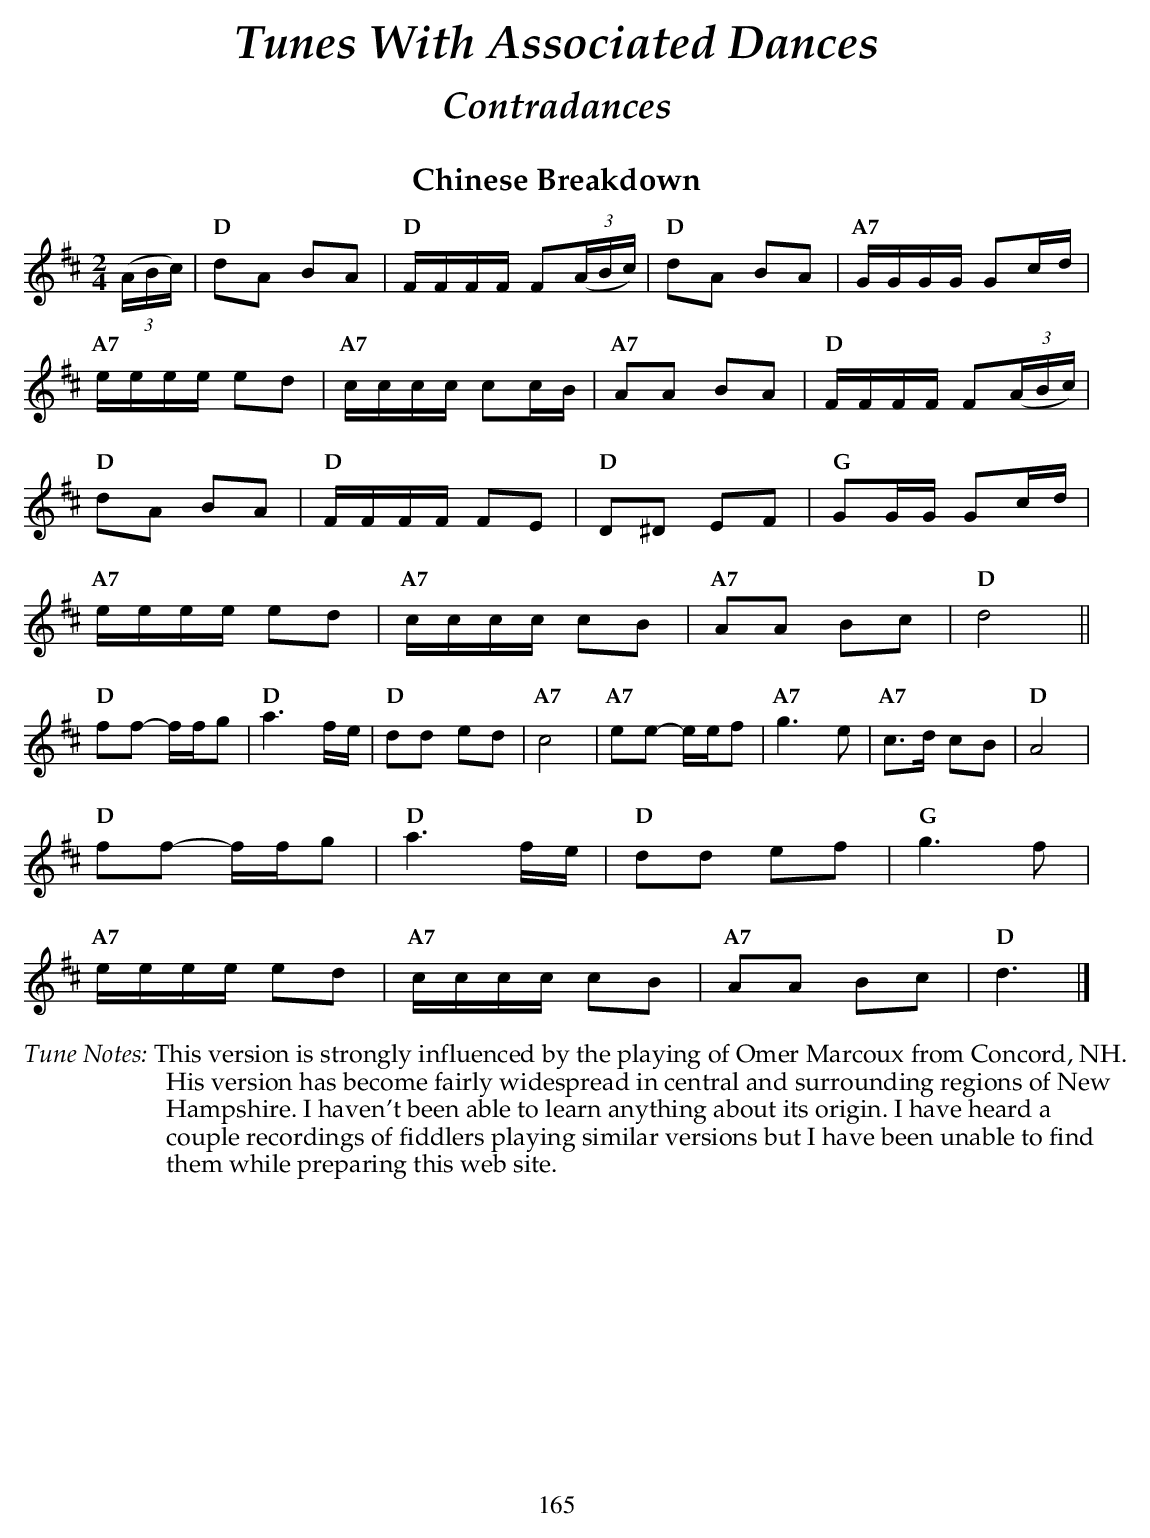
X:1
T:Chinese Breakdown
M:2/4
L:1/16
K:D
  ((3ABc)|\
"D" d2A2 B2A2     | "D" FFFF F2((3ABc)  | "D" d2A2 B2A2   | "A7" GGGG G2cd |
"A7" eeee e2d2    | "A7" cccc c2cB      | "A7" A2A2 B2A2  | "D" FFFF F2((3ABc) |
"D" d2A2 B2A2     | "D" FFFF F2E2       | "D" D2^D2 E2F2  | "G" G2GG G2cd |
"A7" eeee e2d2    | "A7" cccc c2B2      | "A7" A2A2 B2c2  | "D" d8 ||
   "D" f2f2- ffg2 | "D" a6 fe           | "D" d2d2 e2d2   | "A7" c8 |\
"A7" e2e2- eef2   | "A7" g6e2           | "A7" c2>d2 c2B2 | "D" A8 |
"D" f2f2- ffg2    |"D" a6 fe            | "D" d2d2 e2f2   | "G" g6 f2 |
"A7" eeee e2d2    | "A7" cccc c2B2      | "A7" A2A2 B2c2   | "D" d6 |]
